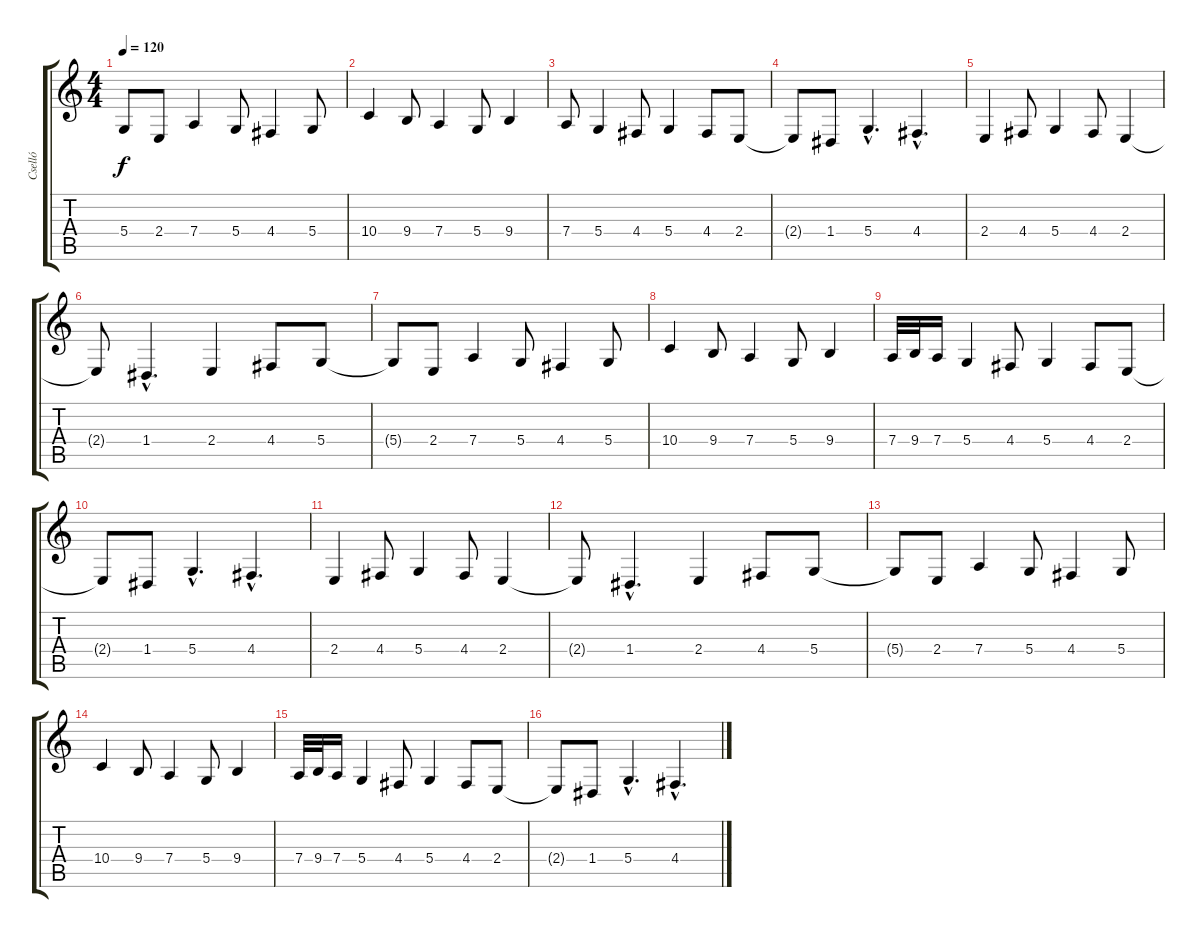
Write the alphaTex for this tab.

\track ("Cselló" "Cselló") {instrument cello}
\staff {score tabs}
\tuning (E4 B3 G3 D3 A2 E2) {hide}
\ts (4 4)
\tempo 120
\clef g2
\ks c
5.4{t}.8{dy f} 2.4.8 7.4.4 5.4.8 4.4.4 5.4.8 |
10.4.4 9.4.8 7.4.4 5.4.8 9.4.4 |
7.4.8 5.4.4 4.4.8 5.4.4 4.4.8 2.4.8 |
2.4{t}.8 1.4.8 5.4{hac}.4{d} 4.4{hac}.4{d} |
2.4.4 4.4.8 5.4.4 4.4.8 2.4.4 |
2.4{t}.8 1.4{hac}.4{d} 2.4.4 4.4.8 5.4.8 |
5.4{t}.8 2.4.8 7.4.4 5.4.8 4.4.4 5.4.8 |
10.4.4 9.4.8 7.4.4 5.4.8 9.4.4 |
7.4.32 9.4.32 7.4.16 5.4.4 4.4.8 5.4.4 4.4.8 2.4.8 |
2.4{t}.8 1.4.8 5.4{hac}.4{d} 4.4{hac}.4{d} |
2.4.4 4.4.8 5.4.4 4.4.8 2.4.4 |
2.4{t}.8 1.4{hac}.4{d} 2.4.4 4.4.8 5.4.8 |
5.4{t}.8 2.4.8 7.4.4 5.4.8 4.4.4 5.4.8 |
10.4.4 9.4.8 7.4.4 5.4.8 9.4.4 |
7.4.32 9.4.32 7.4.16 5.4.4 4.4.8 5.4.4 4.4.8 2.4.8 |
2.4{t}.8 1.4.8 5.4{hac}.4{d} 4.4{hac}.4{d}
